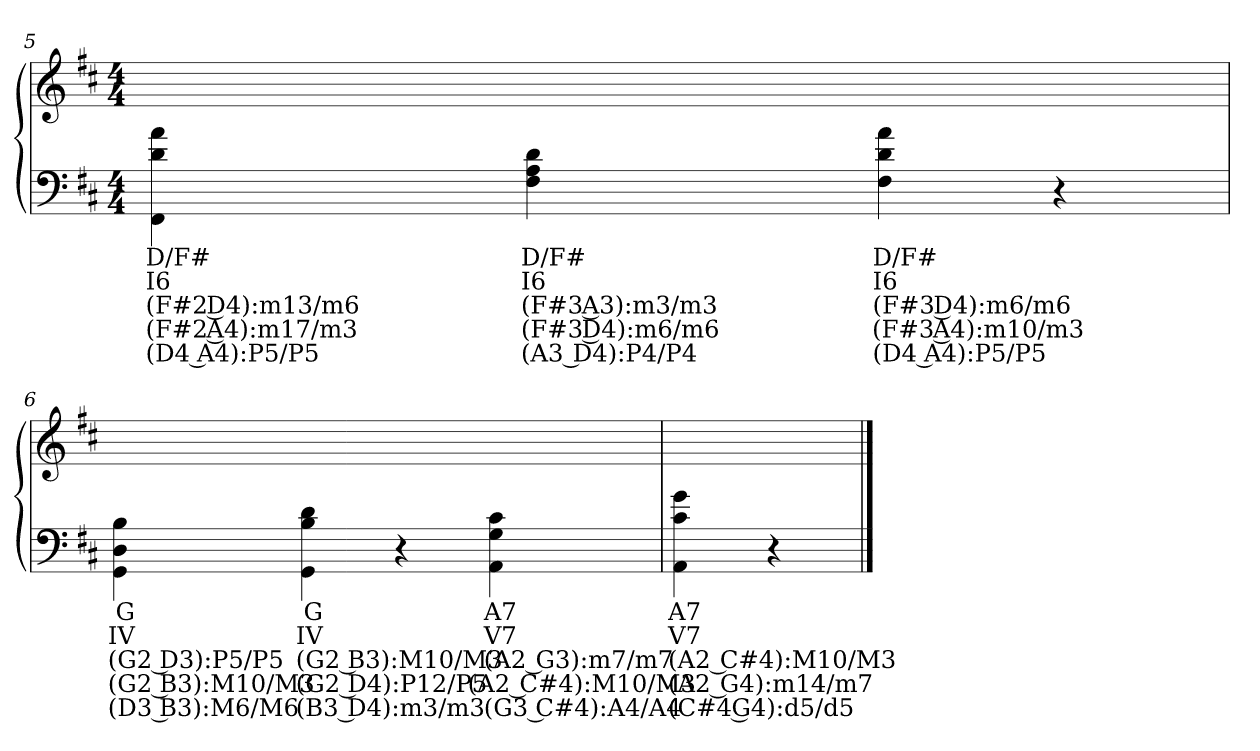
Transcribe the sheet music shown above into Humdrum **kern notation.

**kern	**text	**text	**text	**text	**text	**kern
*part2	*part2	*part2	*part2	*part2	*part2	*part1
*staff2	*staff2	*staff2	*staff2	*staff2	*staff2	*staff1
*clefF4	*	*	*	*	*	*clefG2
*k[f#c#]	*	*	*	*	*	*k[f#c#]
*D:	*	*	*	*	*	*D:
*M4/4	*	*	*	*	*	*M4/4
=5	=5	=5	=5	=5	=5	=5
4FF# 4d 4a	D/F#	I6	(F#2 D4):m13/m6	(F#2 A4):m17/m3	(D4 A4):P5/P5	1ryy
4F# 4A 4d	D/F#	I6	(F#3 A3):m3/m3	(F#3 D4):m6/m6	(A3 D4):P4/P4	.
4F# 4d 4a	D/F#	I6	(F#3 D4):m6/m6	(F#3 A4):m10/m3	(D4 A4):P5/P5	.
4r	.	.	.	.	.	.
=6	=6	=6	=6	=6	=6	=6
4GG 4D 4B	G	IV	(G2 D3):P5/P5	(G2 B3):M10/M3	(D3 B3):M6/M6	1ryy
4GG 4B 4d	G	IV	(G2 B3):M10/M3	(G2 D4):P12/P5	(B3 D4):m3/m3	.
4r	.	.	.	.	.	.
4AA 4G 4c#	A7	V7	(A2 G3):m7/m7	(A2 C#4):M10/M3	(G3 C#4):A4/A4	.
=7	=7	=7	=7	=7	=7	=7
4AA 4c# 4g	A7	V7	(A2 C#4):M10/M3	(A2 G4):m14/m7	(C#4 G4):d5/d5	2ryy
4r	.	.	.	.	.	.
==	==	==	==	==	==	==
*-	*-	*-	*-	*-	*-	*-
